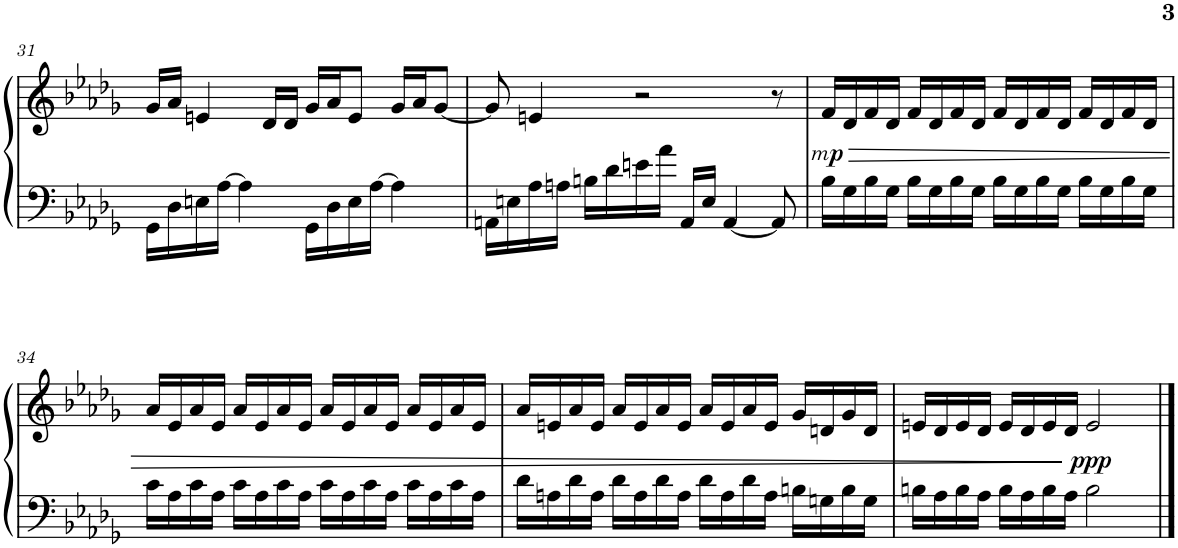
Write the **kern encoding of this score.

**kern	**kern	**dynam
*part1	*part1	*part1
*staff2	*staff1	*staff1/2
*I"Piano	*	*
*I'Pno.	*	*
!!LO:PB:g=z
*clefF4	*clefG2	*
*k[b-e-a-d-g-]	*k[b-e-a-d-g-]	*
*M4/4	*M4/4	*
=31	=31	=31
16GG-\LL	16g-/LL	.
16D-\	16a-/JJ	.
16En\	4en/	.
[16A-\JJ	.	.
4A-\]	.	.
.	16d-/LL	.
.	16d-/JJ	.
16GG-\LL	16g-/LL	.
16D-\	16a-/J	.
16E\	8e/J	.
[16A-\JJ	.	.
4A-\]	16g-/LL	.
.	16a-/J	.
.	[8g-/J	.
=32	=32	=32
16AAn\LL	8g-/]	.
16En\	.	.
16A-\	4en/	.
16An\JJ	.	.
16Bn\LL	.	.
16d-\	.	.
16en\	2r	.
16a-\JJ	.	.
16AA/LL	.	.
16E/JJ	.	.
[4AA/	.	.
8AA/]	8r	.
=33	=33	=33
!	!	!LO:HP:b
!	!	!LO:DY:n=1:b
!	!	!LO:DY:n=2:b
16B-\LL	16f/LL	> other-dynamics p
16G-\	16d-/	.
16B-\	16f/	.
16G-\JJ	16d-/JJ	.
16B-\LL	16f/LL	.
16G-\	16d-/	.
16B-\	16f/	.
16G-\JJ	16d-/JJ	.
16B-\LL	16f/LL	.
16G-\	16d-/	.
16B-\	16f/	.
16G-\JJ	16d-/JJ	.
16B-\LL	16f/LL	.
16G-\	16d-/	.
16B-\	16f/	.
16G-\JJ	16d-/JJ	.
!!LO:LB:g=z
=34	=34	=34
16c\LL	16a-/LL	.
16A-\	16e-/	.
16c\	16a-/	.
16A-\JJ	16e-/JJ	.
16c\LL	16a-/LL	.
16A-\	16e-/	.
16c\	16a-/	.
16A-\JJ	16e-/JJ	.
16c\LL	16a-/LL	.
16A-\	16e-/	.
16c\	16a-/	.
16A-\JJ	16e-/JJ	.
16c\LL	16a-/LL	.
16A-\	16e-/	.
16c\	16a-/	.
16A-\JJ	16e-/JJ	.
=35	=35	=35
16d-\LL	16a-/LL	.
16An\	16en/	.
16d-\	16a-/	.
16A\JJ	16e/JJ	.
16d-\LL	16a-/LL	.
16A\	16e/	.
16d-\	16a-/	.
16A\JJ	16e/JJ	.
16d-\LL	16a-/LL	.
16A\	16e/	.
16d-\	16a-/	.
16A\JJ	16e/JJ	.
16Bn\LL	16g-/LL	.
16Gn\	16dn/	.
16B\	16g-/	.
16G\JJ	16d/JJ	.
=36	=36	=36
16Bn\LL	16en/LL	.
16A-\	16d-/	.
16B\	16e/	.
16A-\JJ	16d-/JJ	.
16B\LL	16e/LL	.
16A-\	16d-/	.
16B\	16e/	.
16A-\JJ	16d-/JJ	.
!	!	!LO:DY:n=1:b
2B\	2e/	] ppp
==	==	==
*-	*-	*-
